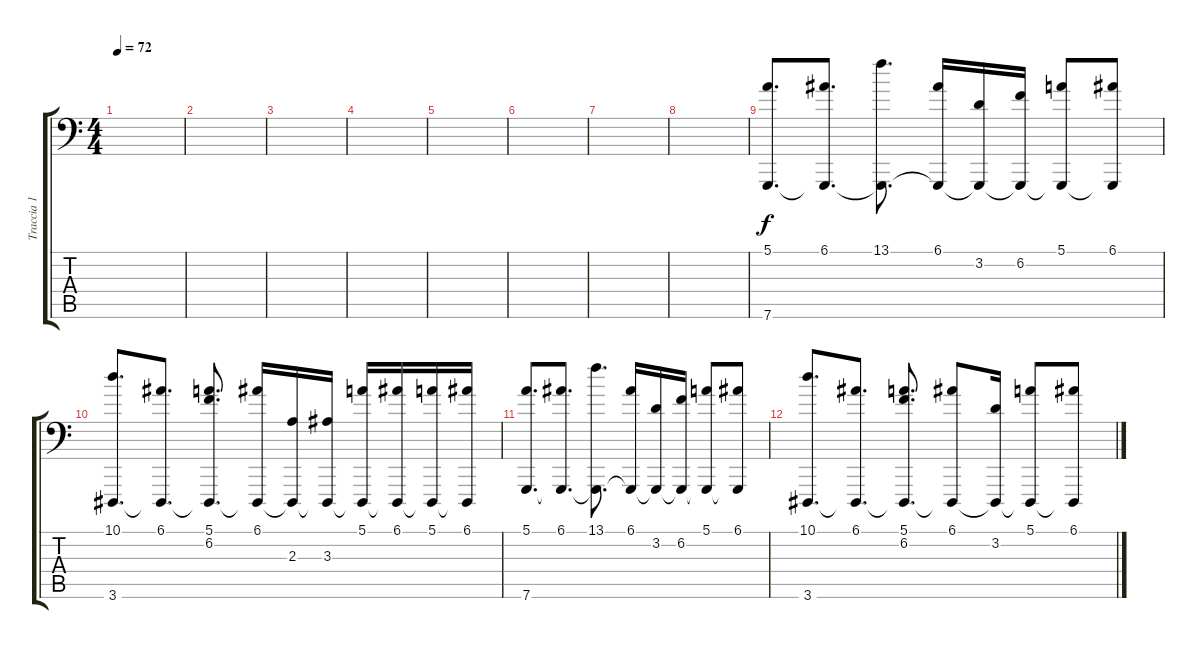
\track ("Traccia 1" "Traccia 1") {instrument acousticgrandpiano}
\staff {score tabs}
\tuning (E4 B3 G3 D3 A2 C1) {hide}
\ts (4 4)
\tempo 72
\clef f4
\ks c
|
|
|
|
|
|
|
|
(5.1 7.6).8{d} (6.1 7.6{t}).8{d} (13.1 7.6{t}).8{d} (6.1 7.6{t}).16 (3.2 7.6{t}).16 (6.2 7.6{t}).16 (5.1 7.6{t}).8 (6.1 7.6{t}).8 |
(10.1 3.6).8{d} (6.1 3.6{t}).8{d} (5.1 6.2 3.6{t}).8{d} (6.1 3.6{t}).16 (2.3 3.6{t}).16 (3.3 3.6{t}).16 (5.1 3.6{t}).16 (6.1 3.6{t}).16 (5.1 3.6{t}).16 (6.1 3.6{t}).16 |
(5.1 7.6).8{d} (6.1 7.6{t}).8{d} (13.1 7.6{t}).8{d} (6.1 7.6{t}).16 (3.2 7.6{t}).16 (6.2 7.6{t}).16 (5.1 7.6{t}).8 (6.1 7.6{t}).8 |
(10.1 3.6).8{d} (6.1 3.6{t}).8{d} (5.1 6.2 3.6{t}).8{d} (6.1 3.6{t}).8 (3.2 3.6{t}).16 (5.1 3.6{t}).8 (6.1 3.6{t}).8
